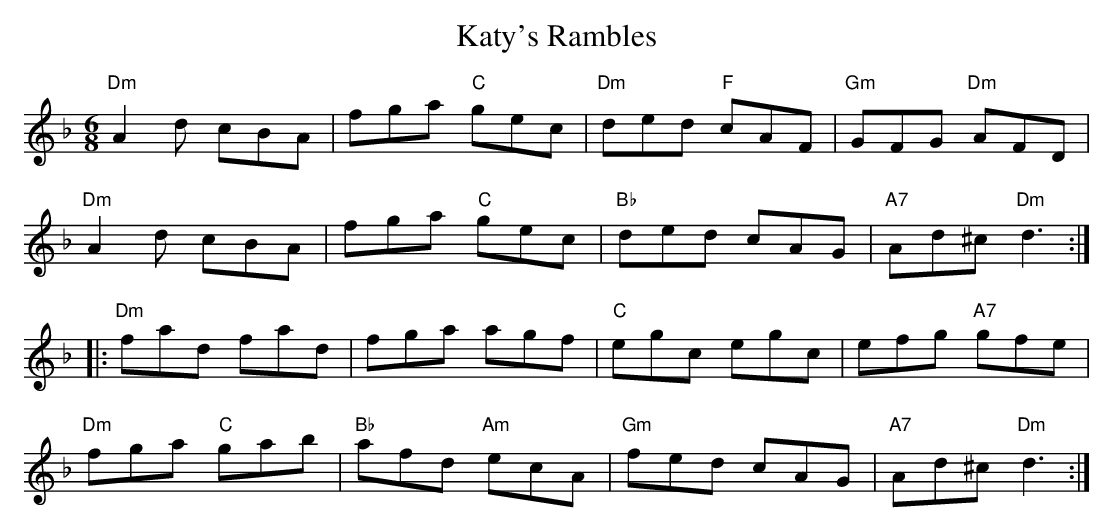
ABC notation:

X:1
T: Katy's Rambles
M: 6/8
K: Dm
"Dm"A2d     cBA |  fga  "C"gec | "Dm"ded  "F"cAF | "Gm"GFG  "Dm"AFD |
  "Dm"A2d     cBA |  fga  "C"gec | "Bb"ded cAG | "A7"Ad^c "Dm"d3 :|
|: "Dm"fad     fad |     fga     agf |  "C"egc     egc |     efg  "A7"gfe |
  "Dm"fga "C"gab | "Bb"afd "Am"ecA | "Gm"fed cAG | "A7"Ad^c "Dm"d3 :|
